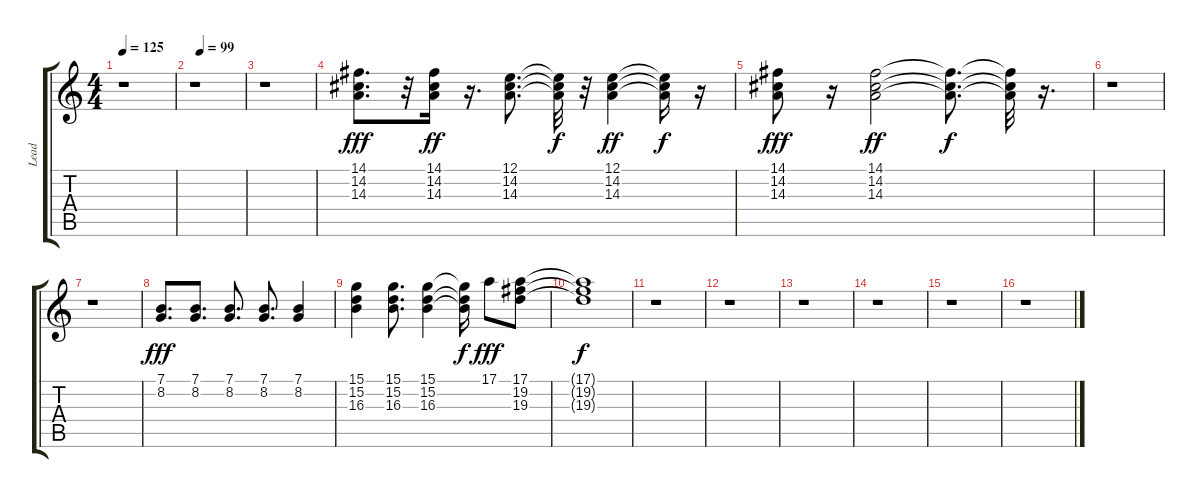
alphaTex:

\track ("Lead" "Lead") {instrument lead8bassandlead}
\staff {score tabs}
\tuning (E4 B3 G3 D3 A2 E2) {hide}
\ts (4 4)
\tempo 125
\clef g2
\ks c
r.1{dy fff} |
\tempo (99 0.125)
r.1 |
r.1 |
(14.1 14.2 14.3).8{d} r.32 (14.1 14.2 14.3).16{dy ff} r.16{d} (12.1 14.2 14.3).8{d} (12.1{t} 14.2{t} 14.3{t}).32{dy f} r.32 (12.1 14.2 14.3).4{dy ff} (12.1{t} 14.2{t} 14.3{t}).16{dy f} r.16 |
(14.1 14.2 14.3).8{dy fff} r.16 (14.1 14.2 14.3).2{dy ff} (14.1{t} 14.2{t} 14.3{t}).8{d dy f} (14.1{t} 14.2{t} 14.3{t}).32 r.16{d} |
r.1 |
r.1 |
(7.1 8.2).8{d dy fff} (7.1 8.2).8{d} (7.1 8.2).8{d} (7.1 8.2).8{d} (7.1 8.2).4 |
(15.1 15.2 16.3).4 (15.1 15.2 16.3).8{d} (15.1 15.2 16.3).4 (15.1{t} 15.2{t} 16.3{t}).16{dy f} 17.1.8{dy fff} (17.1 19.2 19.3).8 |
(17.1{t} 19.2{t} 19.3{t}).1{dy f} |
r.1 |
r.1 |
r.1 |
r.1 |
r.1 |
r.1
